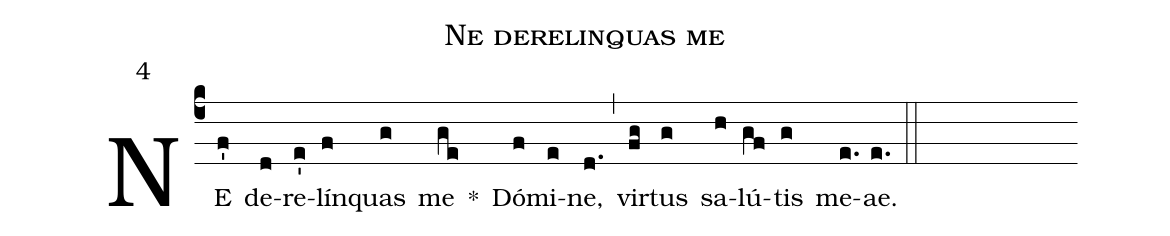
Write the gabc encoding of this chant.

name:Ne derelinquas me;
mode:4;
annotation:4;
office-part:Antiphonae;
%%
(c4) NE(f') de(d)re(e')lín(f)quas(g) me(ge) *() Dó(f)mi(e)ne,(d.) (,) vir(fg)tus(g) sa(h)lú(gf)tis(g) me(e.)ae.(e.) (::)
